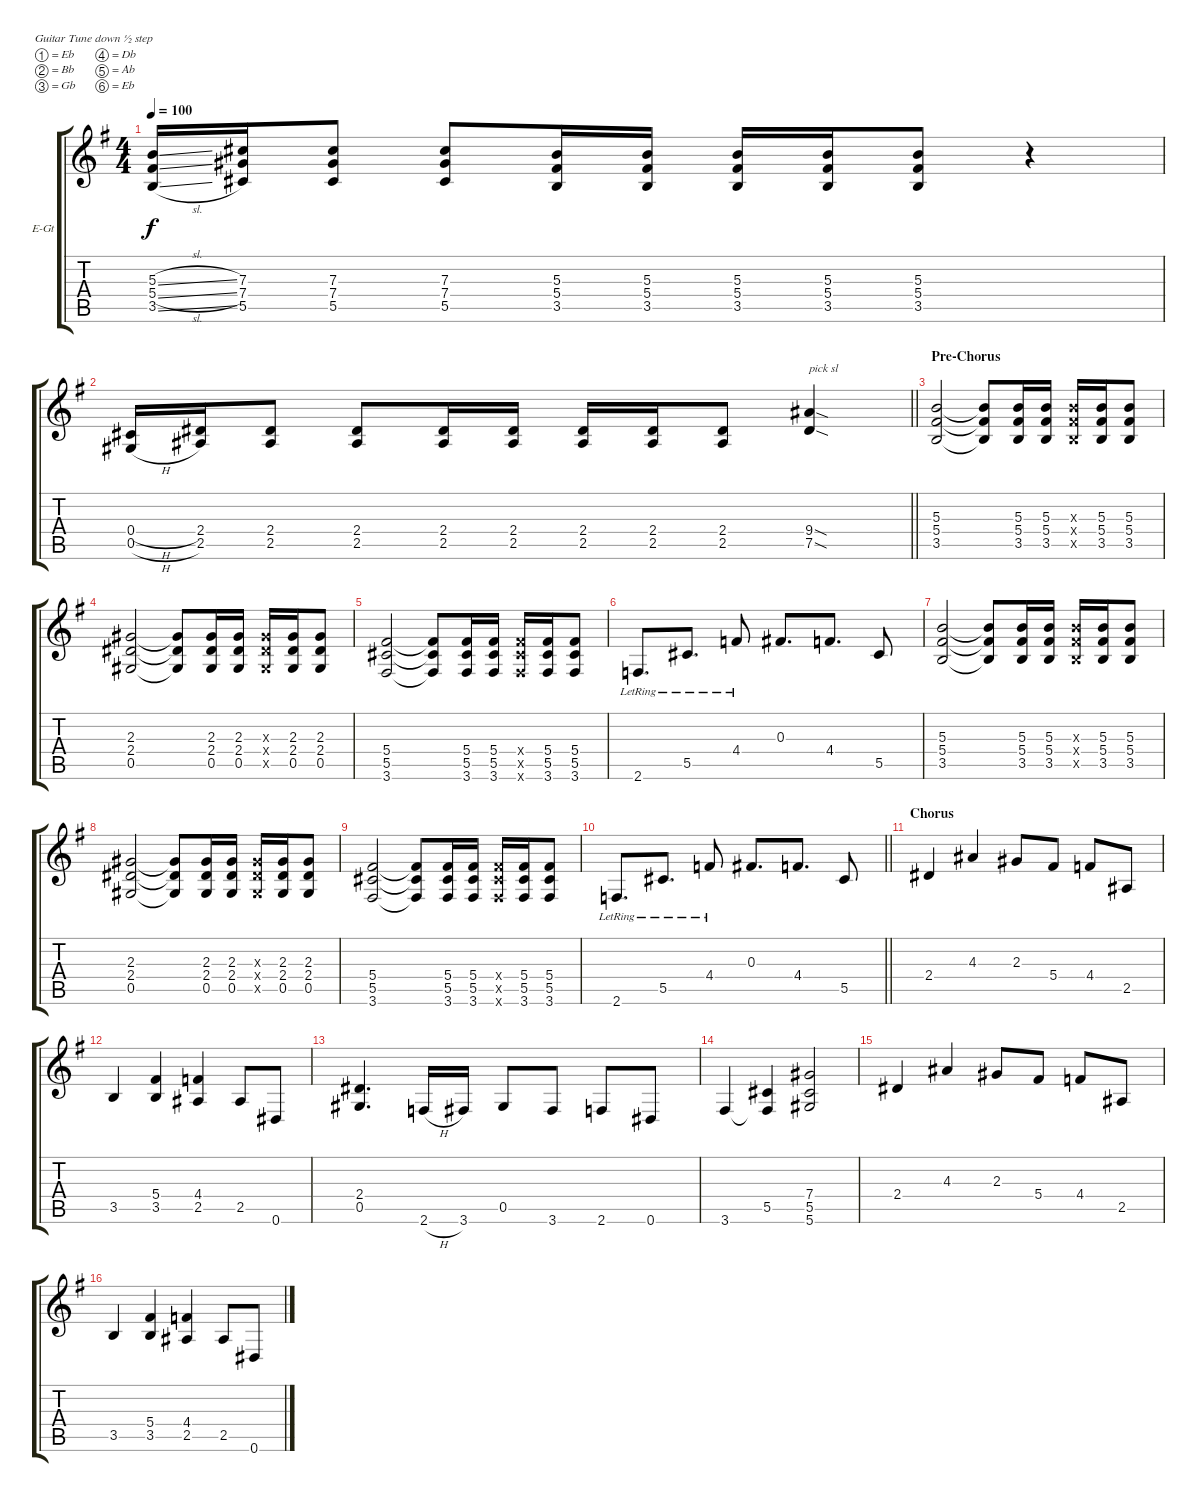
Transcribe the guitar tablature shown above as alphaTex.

\bracketExtendMode groupsimilarinstruments
\firstSystemTrackNameOrientation horizontal
\otherSystemsTrackNameOrientation horizontal
\track ("Гитара 2" "E-Gt") {mute instrument distortionguitar}
\staff {score tabs}
\tuning (Eb4 Bb3 Gb3 Db3 Ab2 Eb2)
\ts (4 4)
\beaming (8 2 2 2 2)
\tempo 100
\clef g2
\ks eminor
(5.3{sl} 5.4{sl} 3.5{sl}).16{dy f} (7.3 7.4 5.5).16 (7.3 7.4 5.5).8 (7.3 7.4 5.5).8 (5.3 5.4 3.5).16 (5.3 5.4 3.5).16 (5.3 5.4 3.5).16 (5.3 5.4 3.5).16 (5.3 5.4 3.5).8 r.4 |
\barLineRight lightlight
(0.4{h} 0.5{h}).16 (2.4 2.5).16 (2.4 2.5).8 (2.4 2.5).8 (2.4 2.5).16 (2.4 2.5).16 (2.4 2.5).16 (2.4 2.5).16 (2.4 2.5).8 (9.4{sod} 7.5{sod}).4{txt "pick sl"} |
\section ("" "Pre-Chorus")
(5.3 5.4 3.5).2 (5.3{t} 5.4{t} 3.5{t}).8 (5.3 5.4 3.5).16 (5.3 5.4 3.5).16 (5.3{x} 5.4{x} 3.5{x}).16 (5.3 5.4 3.5).16 (5.3 5.4 3.5).8 |
(2.3 2.4 0.5).2 (2.3{t} 2.4{t} 0.5{t}).8 (2.3 2.4 0.5).16 (2.3 2.4 0.5).16 (2.3{x} 2.4{x} 0.5{x}).16 (2.3 2.4 0.5).16 (2.3 2.4 0.5).8 |
(5.4 5.5 3.6).2 (5.4{t} 5.5{t} 3.6{t}).8 (5.4 5.5 3.6).16 (5.4 5.5 3.6).16 (5.4{x} 5.5{x} 3.6{x}).16 (5.4 5.5 3.6).16 (5.4 5.5 3.6).8 |
2.6{lr}.8{d} 5.5{lr}.8{d} 4.4{lr}.8 0.3.8{d} 4.4.8{d} 5.5.8 |
(5.3 5.4 3.5).2 (5.3{t} 5.4{t} 3.5{t}).8 (5.3 5.4 3.5).16 (5.3 5.4 3.5).16 (5.3{x} 5.4{x} 3.5{x}).16 (5.3 5.4 3.5).16 (5.3 5.4 3.5).8 |
(2.3 2.4 0.5).2 (2.3{t} 2.4{t} 0.5{t}).8 (2.3 2.4 0.5).16 (2.3 2.4 0.5).16 (2.3{x} 2.4{x} 0.5{x}).16 (2.3 2.4 0.5).16 (2.3 2.4 0.5).8 |
(5.4 5.5 3.6).2 (5.4{t} 5.5{t} 3.6{t}).8 (5.4 5.5 3.6).16 (5.4 5.5 3.6).16 (5.4{x} 5.5{x} 3.6{x}).16 (5.4 5.5 3.6).16 (5.4 5.5 3.6).8 |
\barLineRight lightlight
2.6{lr}.8{d} 5.5{lr}.8{d} 4.4{lr}.8 0.3.8{d} 4.4.8{d} 5.5.8 |
\section ("" "Chorus")
2.4.4 4.3.4 2.3.8 5.4.8 4.4.8 2.5.8 |
3.5.4 (5.4 3.5).4 (4.4 2.5).4 2.5.8 0.6.8 |
(2.4 0.5).4{d} 2.6{h}.16 3.6.16 0.5.8 3.6.8 2.6.8 0.6.8 |
3.6.4 (5.5 3.6{t}).4 (7.4 5.5 5.6).2 |
2.4.4 4.3.4 2.3.8 5.4.8 4.4.8 2.5.8 |
3.5.4 (5.4 3.5).4 (4.4 2.5).4 2.5.8 0.6.8
